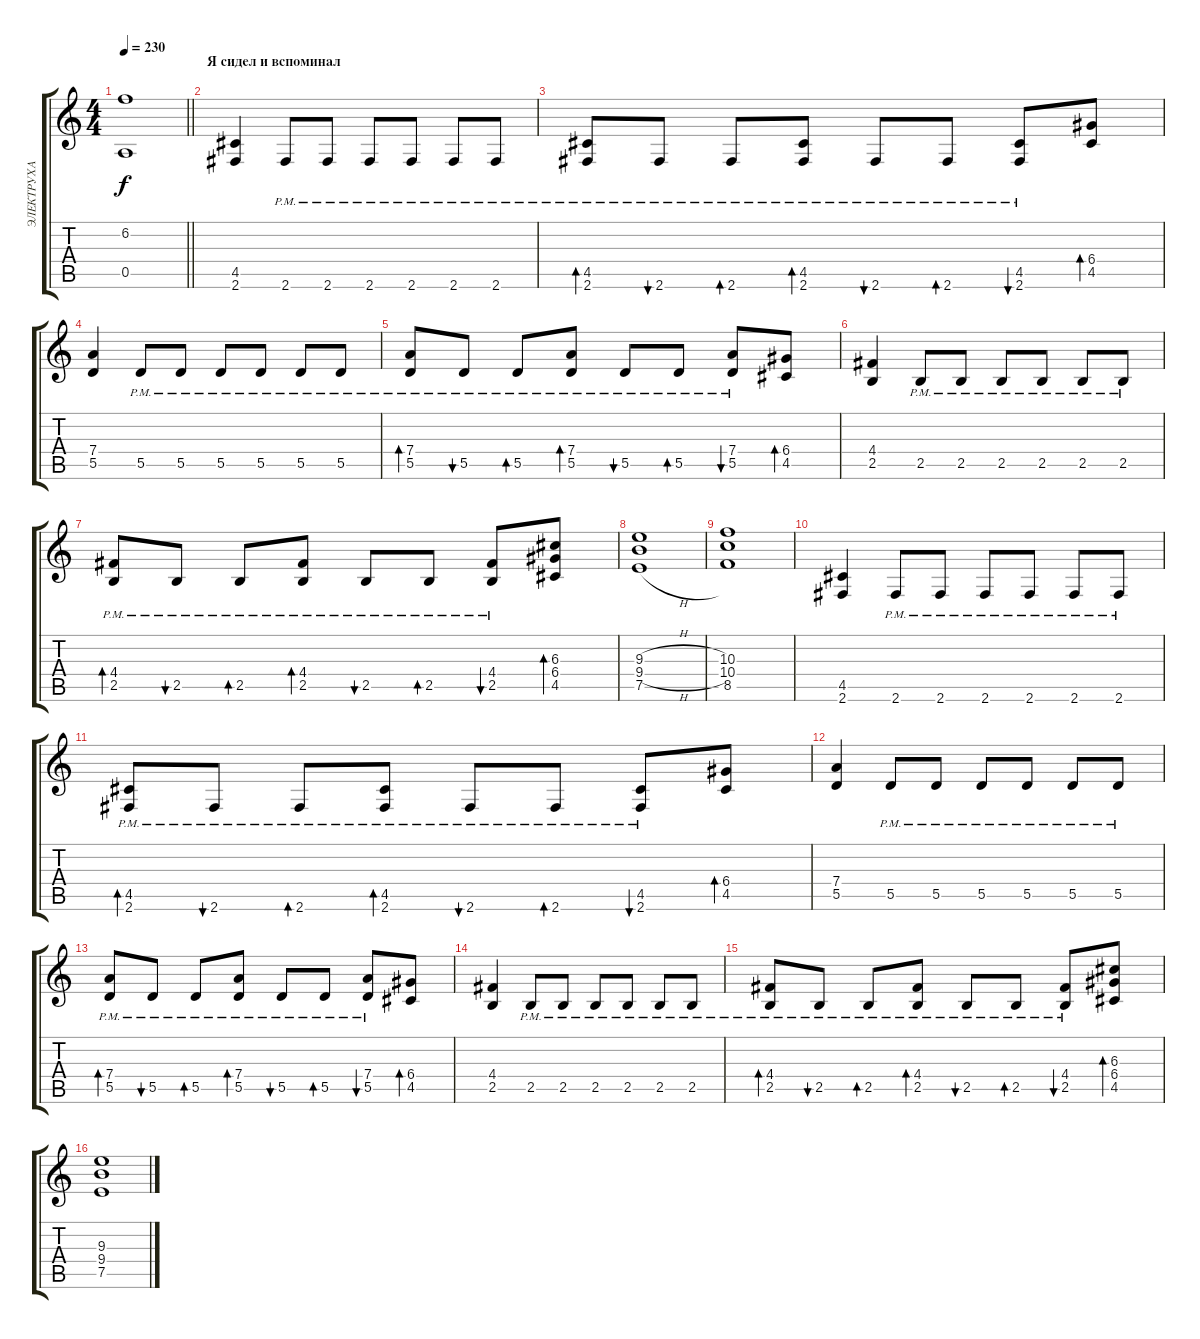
\track ("ЭЛЕКТРУХА" "ЭЛЕКТРУХА") {instrument overdrivenguitar}
\staff {score tabs}
\tuning (E4 B3 G3 D3 A2 E2) {hide}
\ts (4 4)
\tempo 230
\clef g2
\barLineRight lightlight
\ks c
(6.2 0.5{t}).1{dy f} |
\section ("" "Я сидел и вспоминал")
(4.5 2.6).4 2.6{pm}.8 2.6{pm}.8 2.6{pm}.8 2.6{pm}.8 2.6{pm}.8 2.6{pm}.8 |
(4.5 2.6{pm}).8{bd 60} 2.6{pm}.8{bu 60} 2.6{pm}.8{bd 60} (4.5 2.6{pm}).8{bd 60} 2.6{pm}.8{bu 60} 2.6{pm}.8{bd 60} (4.5 2.6{pm}).8{bu 60} (6.4 4.5).8{bd 60} |
(7.4 5.5).4 5.5{pm}.8 5.5{pm}.8 5.5{pm}.8 5.5{pm}.8 5.5{pm}.8 5.5{pm}.8 |
(7.4{pm} 5.5{pm}).8{bd 60} 5.5{pm}.8{bu 60} 5.5{pm}.8{bd 60} (7.4 5.5{pm}).8{bd 60} 5.5{pm}.8{bu 60} 5.5{pm}.8{bd 60} (7.4{pm} 5.5{pm}).8{bu 60} (6.4 4.5).8{bd 60} |
(4.4 2.5).4 2.5{pm}.8 2.5{pm}.8 2.5{pm}.8 2.5{pm}.8 2.5{pm}.8 2.5{pm}.8 |
(4.4 2.5{pm}).8{bd 60} 2.5{pm}.8{bu 60} 2.5{pm}.8{bd 60} (4.4 2.5{pm}).8{bd 60} 2.5{pm}.8{bu 60} 2.5{pm}.8{bd 60} (4.4 2.5{pm}).8{bu 60} (6.3 6.4 4.5).8{bd 60} |
(9.3{h} 9.4{h} 7.5{h}).1 |
(10.3 10.4 8.5).1 |
(4.5 2.6).4 2.6{pm}.8 2.6{pm}.8 2.6{pm}.8 2.6{pm}.8 2.6{pm}.8 2.6{pm}.8 |
(4.5 2.6{pm}).8{bd 60} 2.6{pm}.8{bu 60} 2.6{pm}.8{bd 60} (4.5 2.6{pm}).8{bd 60} 2.6{pm}.8{bu 60} 2.6{pm}.8{bd 60} (4.5 2.6{pm}).8{bu 60} (6.4 4.5).8{bd 60} |
(7.4 5.5).4 5.5{pm}.8 5.5{pm}.8 5.5{pm}.8 5.5{pm}.8 5.5{pm}.8 5.5{pm}.8 |
(7.4 5.5{pm}).8{bd 60} 5.5{pm}.8{bu 60} 5.5{pm}.8{bd 60} (7.4 5.5{pm}).8{bd 60} 5.5{pm}.8{bu 60} 5.5{pm}.8{bd 60} (7.4 5.5{pm}).8{bu 60} (6.4 4.5).8{bd 60} |
(4.4 2.5).4 2.5{pm}.8 2.5{pm}.8 2.5{pm}.8 2.5{pm}.8 2.5{pm}.8 2.5{pm}.8 |
(4.4 2.5{pm}).8{bd 60} 2.5{pm}.8{bu 60} 2.5{pm}.8{bd 60} (4.4 2.5{pm}).8{bd 60} 2.5{pm}.8{bu 60} 2.5{pm}.8{bd 60} (4.4 2.5{pm}).8{bu 60} (6.3 6.4 4.5).8{bd 60} |
(9.3{h} 9.4{h} 7.5{h}).1
